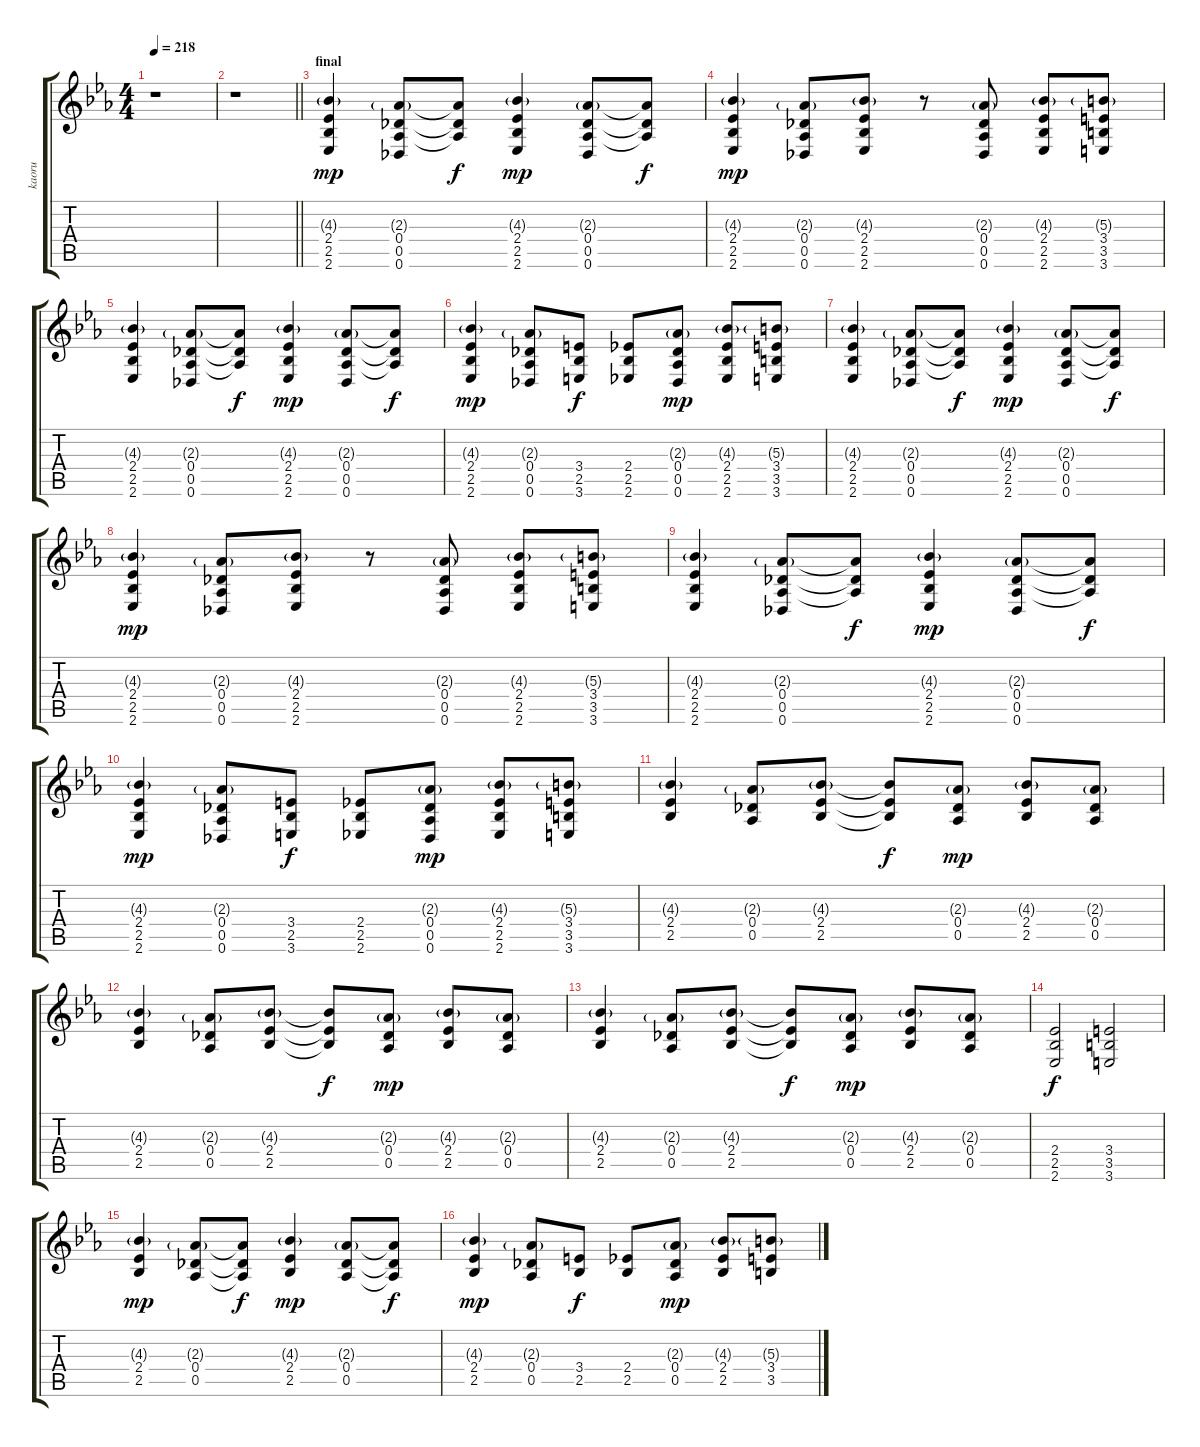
\track ("kaoru" "kaoru") {instrument distortionguitar}
\staff {score tabs}
\tuning (Eb4 Bb3 Gb3 Db3 Ab2 Db2) {hide}
\ts (4 4)
\tempo 218
\clef g2
\ks eb
r.1{dy f} |
\barLineRight lightlight
r.1 |
\section ("" "final")
(4.3{g} 2.4 2.5 2.6).4{dy mp instrument distortionguitar} (2.3{g} 0.4 0.5 0.6).8 (2.3{t} 0.4{t} 0.5{t}).8{dy f} (4.3{g} 2.4 2.5 2.6).4{dy mp} (2.3{g} 0.4 0.5 0.6).8 (2.3{t} 0.4{t} 0.5{t}).8{dy f} |
(4.3{g} 2.4 2.5 2.6).4{dy mp} (2.3{g} 0.4 0.5 0.6).8 (4.3{g} 2.4 2.5 2.6).8 r.8 (2.3{g} 0.4 0.5 0.6).8 (4.3{g} 2.4 2.5 2.6).8 (5.3{g} 3.4 3.5 3.6).8 |
(4.3{g} 2.4 2.5 2.6).4 (2.3{g} 0.4 0.5 0.6).8 (2.3{t} 0.4{t} 0.5{t}).8{dy f} (4.3{g} 2.4 2.5 2.6).4{dy mp} (2.3{g} 0.4 0.5 0.6).8 (2.3{t} 0.4{t} 0.5{t}).8{dy f} |
(4.3{g} 2.4 2.5 2.6).4{dy mp} (2.3{g} 0.4 0.5 0.6).8 (3.4 2.5 3.6).8{dy f} (2.4 2.5 2.6).8 (2.3{g} 0.4 0.5 0.6).8{dy mp} (4.3{g} 2.4 2.5 2.6).8 (5.3{g} 3.4 3.5 3.6).8 |
(4.3{g} 2.4 2.5 2.6).4 (2.3{g} 0.4 0.5 0.6).8 (2.3{t} 0.4{t} 0.5{t}).8{dy f} (4.3{g} 2.4 2.5 2.6).4{dy mp} (2.3{g} 0.4 0.5 0.6).8 (2.3{t} 0.4{t} 0.5{t}).8{dy f} |
(4.3{g} 2.4 2.5 2.6).4{dy mp} (2.3{g} 0.4 0.5 0.6).8 (4.3{g} 2.4 2.5 2.6).8 r.8 (2.3{g} 0.4 0.5 0.6).8 (4.3{g} 2.4 2.5 2.6).8 (5.3{g} 3.4 3.5 3.6).8 |
(4.3{g} 2.4 2.5 2.6).4 (2.3{g} 0.4 0.5 0.6).8 (2.3{t} 0.4{t} 0.5{t}).8{dy f} (4.3{g} 2.4 2.5 2.6).4{dy mp} (2.3{g} 0.4 0.5 0.6).8 (2.3{t} 0.4{t} 0.5{t}).8{dy f} |
(4.3{g} 2.4 2.5 2.6).4{dy mp} (2.3{g} 0.4 0.5 0.6).8 (3.4 2.5 3.6).8{dy f} (2.4 2.5 2.6).8 (2.3{g} 0.4 0.5 0.6).8{dy mp} (4.3{g} 2.4 2.5 2.6).8 (5.3{g} 3.4 3.5 3.6).8 |
(4.3{g} 2.4 2.5).4 (2.3{g} 0.4 0.5).8 (4.3{g} 2.4 2.5).8 (4.3{t} 2.4{t} 2.5{t}).8{dy f} (2.3{g} 0.4 0.5).8{dy mp} (4.3{g} 2.4 2.5).8 (2.3{g} 0.4 0.5).8 |
(4.3{g} 2.4 2.5).4 (2.3{g} 0.4 0.5).8 (4.3{g} 2.4 2.5).8 (4.3{t} 2.4{t} 2.5{t}).8{dy f} (2.3{g} 0.4 0.5).8{dy mp} (4.3{g} 2.4 2.5).8 (2.3{g} 0.4 0.5).8 |
(4.3{g} 2.4 2.5).4 (2.3{g} 0.4 0.5).8 (4.3{g} 2.4 2.5).8 (4.3{t} 2.4{t} 2.5{t}).8{dy f} (2.3{g} 0.4 0.5).8{dy mp} (4.3{g} 2.4 2.5).8 (2.3{g} 0.4 0.5).8 |
(2.4 2.5 2.6).2{dy f} (3.4 3.5 3.6).2 |
(4.3{g} 2.4 2.5).4{dy mp instrument distortionguitar} (2.3{g} 0.4 0.5).8 (2.3{t} 0.4{t} 0.5{t}).8{dy f} (4.3{g} 2.4 2.5).4{dy mp} (2.3{g} 0.4 0.5).8 (2.3{t} 0.4{t} 0.5{t}).8{dy f} |
(4.3{g} 2.4 2.5).4{dy mp} (2.3{g} 0.4 0.5).8 (3.4 2.5).8{dy f} (2.4 2.5).8 (2.3{g} 0.4 0.5).8{dy mp} (4.3{g} 2.4 2.5).8 (5.3{g} 3.4 3.5).8
